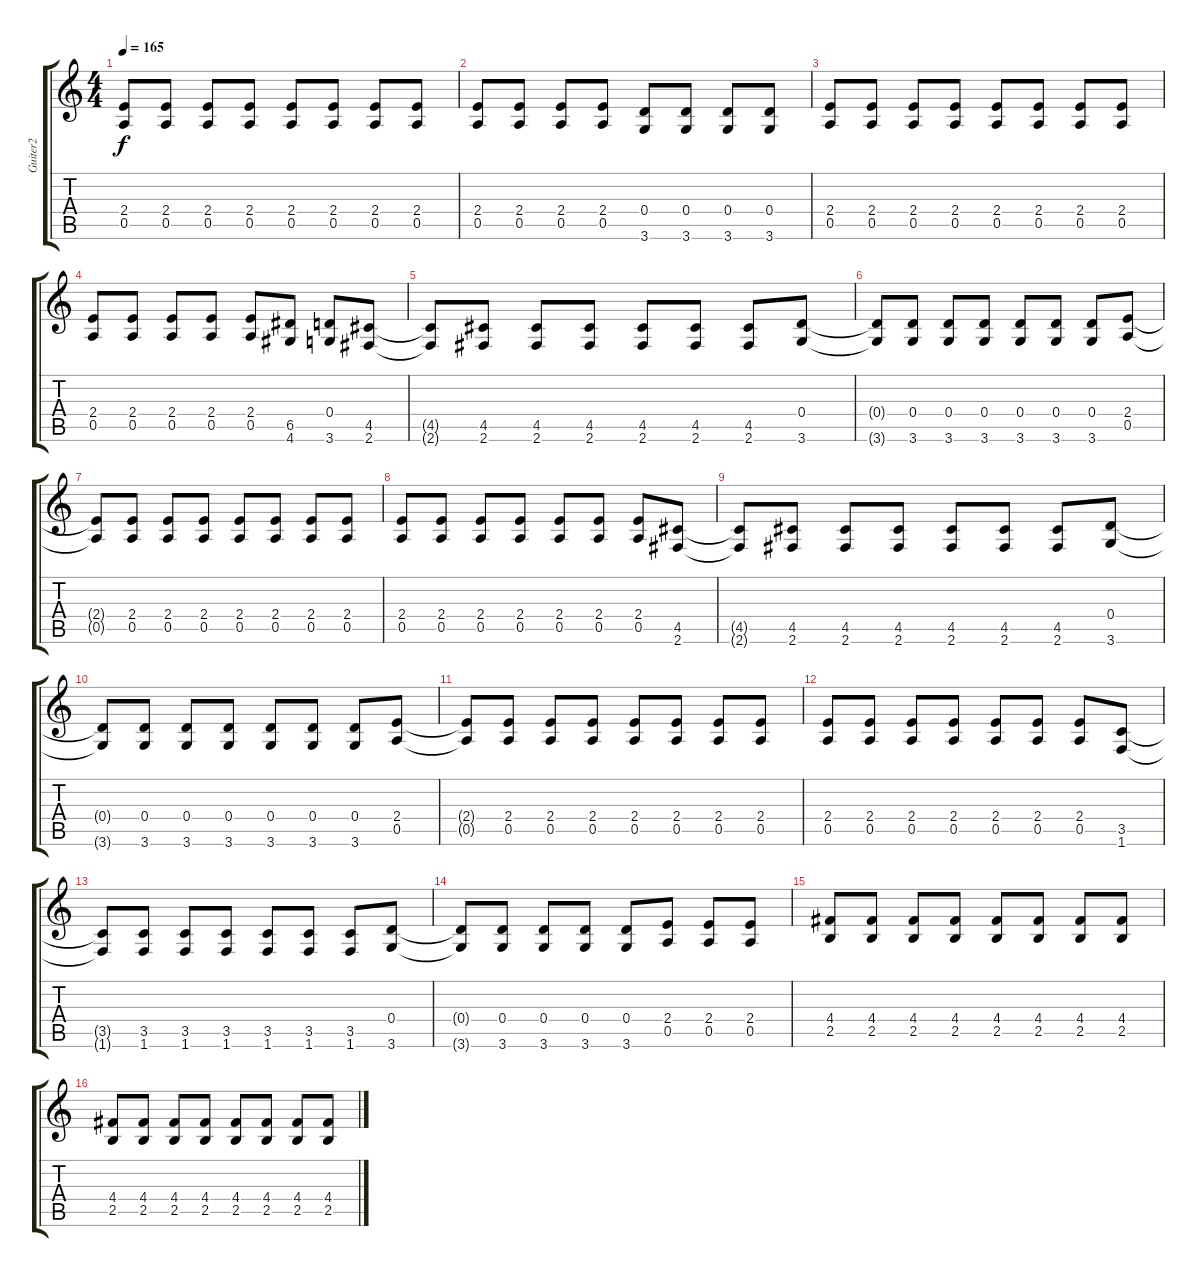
\track ("Guiter2" "Guiter2") {instrument distortionguitar}
\staff {score tabs}
\tuning (E4 B3 G3 D3 A2 E2) {hide}
\ts (4 4)
\tempo 165
\clef g2
\ks c
(2.4 0.5).8{dy f} (2.4 0.5).8 (2.4 0.5).8 (2.4 0.5).8 (2.4 0.5).8 (2.4 0.5).8 (2.4 0.5).8 (2.4 0.5).8 |
(2.4 0.5).8 (2.4 0.5).8 (2.4 0.5).8 (2.4 0.5).8 (0.4 3.6).8 (0.4 3.6).8 (0.4 3.6).8 (0.4 3.6).8 |
(2.4 0.5).8 (2.4 0.5).8 (2.4 0.5).8 (2.4 0.5).8 (2.4 0.5).8 (2.4 0.5).8 (2.4 0.5).8 (2.4 0.5).8 |
(2.4 0.5).8 (2.4 0.5).8 (2.4 0.5).8 (2.4 0.5).8 (2.4 0.5).8 (6.5 4.6).8 (0.4 3.6).8 (4.5 2.6).8 |
(4.5{t} 2.6{t}).8 (4.5 2.6).8 (4.5 2.6).8 (4.5 2.6).8 (4.5 2.6).8 (4.5 2.6).8 (4.5 2.6).8 (0.4 3.6).8 |
(0.4{t} 3.6{t}).8 (0.4 3.6).8 (0.4 3.6).8 (0.4 3.6).8 (0.4 3.6).8 (0.4 3.6).8 (0.4 3.6).8 (2.4 0.5).8 |
(2.4{t} 0.5{t}).8 (2.4 0.5).8 (2.4 0.5).8 (2.4 0.5).8 (2.4 0.5).8 (2.4 0.5).8 (2.4 0.5).8 (2.4 0.5).8 |
(2.4 0.5).8 (2.4 0.5).8 (2.4 0.5).8 (2.4 0.5).8 (2.4 0.5).8 (2.4 0.5).8 (2.4 0.5).8 (4.5 2.6).8 |
(4.5{t} 2.6{t}).8 (4.5 2.6).8 (4.5 2.6).8 (4.5 2.6).8 (4.5 2.6).8 (4.5 2.6).8 (4.5 2.6).8 (0.4 3.6).8 |
(0.4{t} 3.6{t}).8 (0.4 3.6).8 (0.4 3.6).8 (0.4 3.6).8 (0.4 3.6).8 (0.4 3.6).8 (0.4 3.6).8 (2.4 0.5).8 |
(2.4{t} 0.5{t}).8 (2.4 0.5).8 (2.4 0.5).8 (2.4 0.5).8 (2.4 0.5).8 (2.4 0.5).8 (2.4 0.5).8 (2.4 0.5).8 |
(2.4 0.5).8 (2.4 0.5).8 (2.4 0.5).8 (2.4 0.5).8 (2.4 0.5).8 (2.4 0.5).8 (2.4 0.5).8 (3.5 1.6).8 |
(3.5{t} 1.6{t}).8 (3.5 1.6).8 (3.5 1.6).8 (3.5 1.6).8 (3.5 1.6).8 (3.5 1.6).8 (3.5 1.6).8 (0.4 3.6).8 |
(0.4{t} 3.6{t}).8 (0.4 3.6).8 (0.4 3.6).8 (0.4 3.6).8 (0.4 3.6).8 (2.4 0.5).8 (2.4 0.5).8 (2.4 0.5).8 |
(4.4 2.5).8 (4.4 2.5).8 (4.4 2.5).8 (4.4 2.5).8 (4.4 2.5).8 (4.4 2.5).8 (4.4 2.5).8 (4.4 2.5).8 |
(4.4 2.5).8 (4.4 2.5).8 (4.4 2.5).8 (4.4 2.5).8 (4.4 2.5).8 (4.4 2.5).8 (4.4 2.5).8 (4.4 2.5).8
